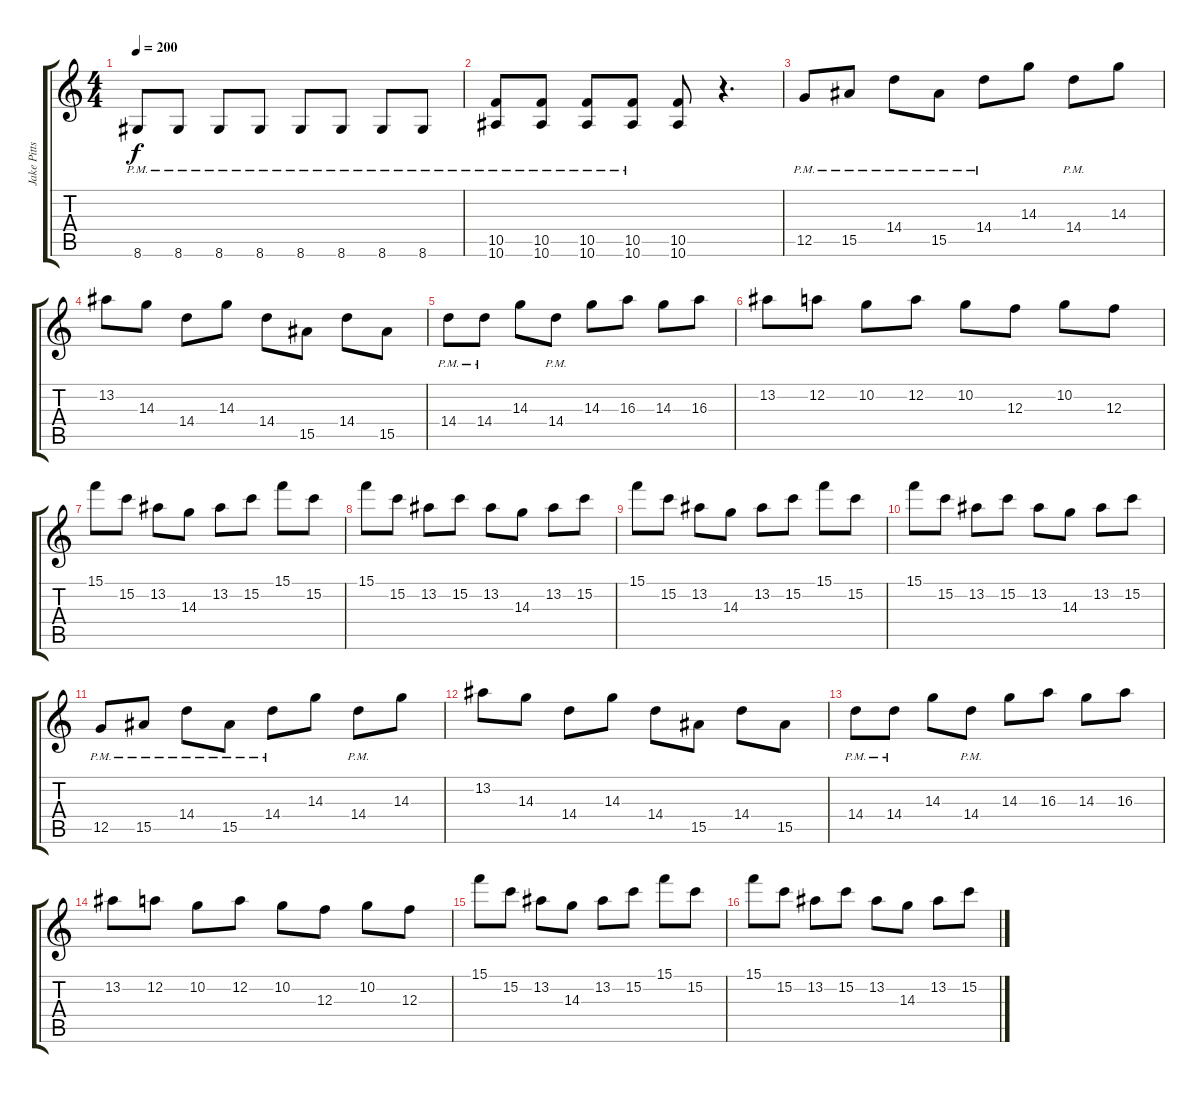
\track ("Jake Pitts" "Jake Pitts") {instrument overdrivenguitar}
\staff {score tabs}
\tuning (D4 A3 F3 C3 G2 C2) {hide}
\ts (4 4)
\tempo 200
\clef g2
\ks c
8.6{pm}.8{dy f} 8.6{pm}.8 8.6{pm}.8 8.6{pm}.8 8.6{pm}.8 8.6{pm}.8 8.6{pm}.8 8.6{pm}.8 |
(10.5{pm} 10.6{pm}).8 (10.5{pm} 10.6{pm}).8 (10.5{pm} 10.6{pm}).8 (10.5{pm} 10.6{pm}).8 (10.5 10.6).8 r.4{d} |
12.5{pm}.8{volume 9 balance 5} 15.5{pm}.8 14.4{pm}.8 15.5{pm}.8 14.4{pm}.8 14.3.8 14.4{pm}.8 14.3.8 |
13.2.8 14.3.8 14.4.8 14.3.8 14.4.8 15.5.8 14.4.8 15.5.8 |
14.4{pm}.8 14.4{pm}.8 14.3.8 14.4{pm}.8 14.3.8 16.3.8 14.3.8 16.3.8 |
13.2.8 12.2.8 10.2.8 12.2.8 10.2.8 12.3.8 10.2.8 12.3.8 |
15.1.8 15.2.8 13.2.8 14.3.8 13.2.8 15.2.8 15.1.8 15.2.8 |
15.1.8 15.2.8 13.2.8 15.2.8 13.2.8 14.3.8 13.2.8 15.2.8 |
15.1.8 15.2.8 13.2.8 14.3.8 13.2.8 15.2.8 15.1.8 15.2.8 |
15.1.8 15.2.8 13.2.8 15.2.8 13.2.8 14.3.8 13.2.8 15.2.8 |
12.5{pm}.8 15.5{pm}.8 14.4{pm}.8 15.5{pm}.8 14.4{pm}.8 14.3.8 14.4{pm}.8 14.3.8 |
13.2.8 14.3.8 14.4.8 14.3.8 14.4.8 15.5.8 14.4.8 15.5.8 |
14.4{pm}.8 14.4{pm}.8 14.3.8 14.4{pm}.8 14.3.8 16.3.8 14.3.8 16.3.8 |
13.2.8 12.2.8 10.2.8 12.2.8 10.2.8 12.3.8 10.2.8 12.3.8 |
15.1.8 15.2.8 13.2.8 14.3.8 13.2.8 15.2.8 15.1.8 15.2.8 |
15.1.8 15.2.8 13.2.8 15.2.8 13.2.8 14.3.8 13.2.8 15.2.8
